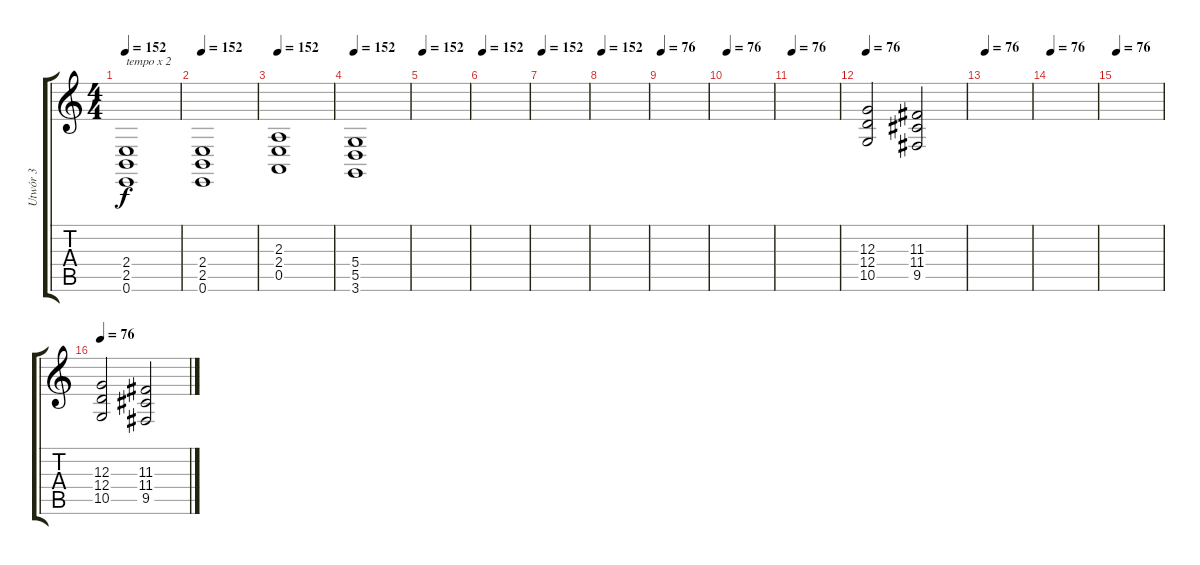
\track ("Utwór 3" "Utwór 3") {instrument stringensemble1}
\staff {score tabs}
\tuning (E4 B3 G3 D3 A2 E2) {hide}
\ts (4 4)
\tempo 152
\clef g2
\ks c
(2.4 2.5 0.6).1{txt "tempo x 2" dy f} |
\tempo 152
(2.4 2.5 0.6).1 |
\tempo 152
(2.3 2.4 0.5).1 |
\tempo 152
(5.4 5.5 3.6).1 |
\tempo 152
|
\tempo 152
|
\tempo 152
|
\tempo 152
|
\tempo 76
|
\tempo 76
|
\tempo 76
|
\tempo 76
(12.3 12.4 10.5).2 (11.3 11.4 9.5).2 |
\tempo 76
|
\tempo 76
|
\tempo 76
|
\tempo 76
(12.3 12.4 10.5).2 (11.3 11.4 9.5).2
